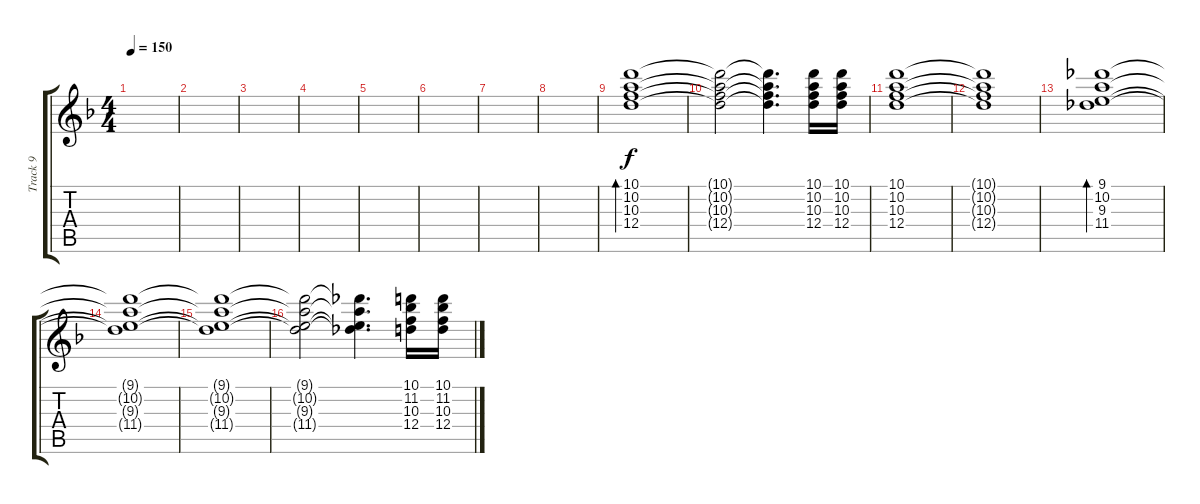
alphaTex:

\track ("Track 9" "Track 9") {instrument acousticguitarnylon}
\staff {score tabs}
\tuning (E4 B3 G3 D3 A2 D2) {hide}
\ts (4 4)
\tempo 150
\clef g2
\ks f
|
|
|
|
|
|
|
|
(10.1 10.2 10.3 12.4).1{bd 240} |
(10.1{t} 10.2{t} 10.3{t} 12.4{t}).2 (10.1{t} 10.2{t} 10.3{t} 12.4{t}).4{d} (10.1 10.2 10.3 12.4).16 (10.1 10.2 10.3 12.4).16 |
(10.1 10.2 10.3 12.4).1 |
(10.1{t} 10.2{t} 10.3{t} 12.4{t}).1 |
(9.1 10.2 9.3 11.4).1{bd 240} |
(9.1{t} 10.2{t} 9.3{t} 11.4{t}).1 |
(9.1{t} 10.2{t} 9.3{t} 11.4{t}).1 |
(9.1{t} 10.2{t} 9.3{t} 11.4{t}).2 (9.1{t} 10.2{t} 9.3{t} 11.4{t}).4{d} (10.1 11.2 10.3 12.4).16 (10.1 11.2 10.3 12.4).16
